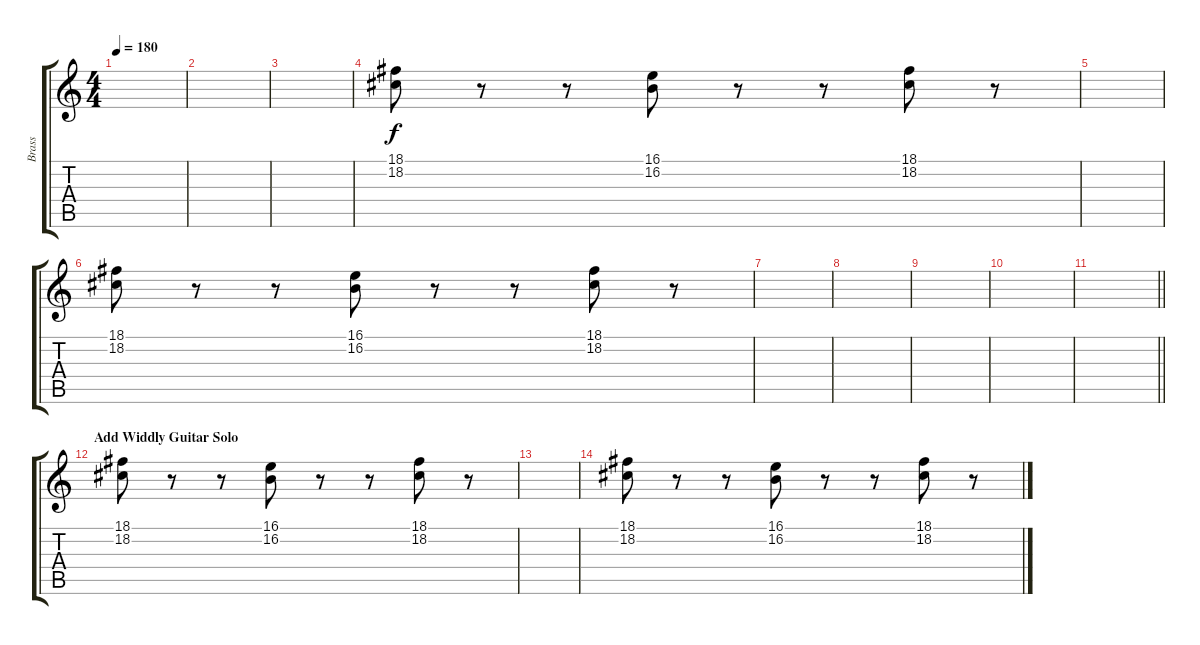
\track ("Brass" "Brass") {instrument brasssection}
\staff {score tabs}
\tuning (C4 G3 Eb3 Bb2 F2 C2) {hide}
\ts (4 4)
\tempo 180
\clef g2
\ks c
|
|
|
(18.1 18.2).8 r.8 r.8 (16.1 16.2).8 r.8 r.8 (18.1 18.2).8 r.8 |
|
(18.1 18.2).8 r.8 r.8 (16.1 16.2).8 r.8 r.8 (18.1 18.2).8 r.8 |
|
|
|
|
\barLineRight lightlight
|
\section ("" "Add Widdly Guitar Solo")
(18.1 18.2).8 r.8 r.8 (16.1 16.2).8 r.8 r.8 (18.1 18.2).8 r.8 |
|
(18.1 18.2).8 r.8 r.8 (16.1 16.2).8 r.8 r.8 (18.1 18.2).8 r.8
